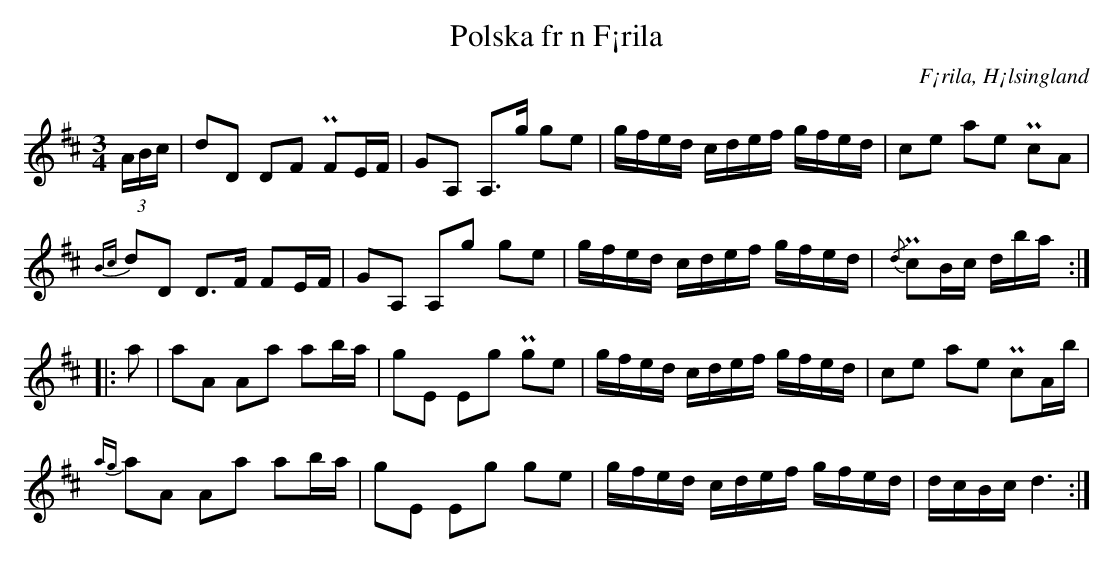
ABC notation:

X:1
T:Polska fr n F¡rila
O:F¡rila, H¡lsingland
M:3/4
L:1/16
U:t=turn
K:D
(3ABc | d2D2 D2F2 PF2EF | G2A,2 A,2>g2 g2e2 | gfed cdef gfed | c2e2 a2e2 Pc2A2 |
{Bc}d2D2 D2>F2 F2EF | G2A,2 A,2g2 g2e2 | gfed cdef gfed | {/d}Pc2Bc dba ::
a2 | a2A2 A2a2 a2ba | g2E2 E2g2 Pg2e2 | gfed cdef gfed | c2e2 a2e2 Pc2A4/3b2/3 |
{a3/3g3/3}a2A2 A2a2 a2ba | g2E2 E2g2 g2e2 | gfed cdef gfed | dcBc d6 :|
